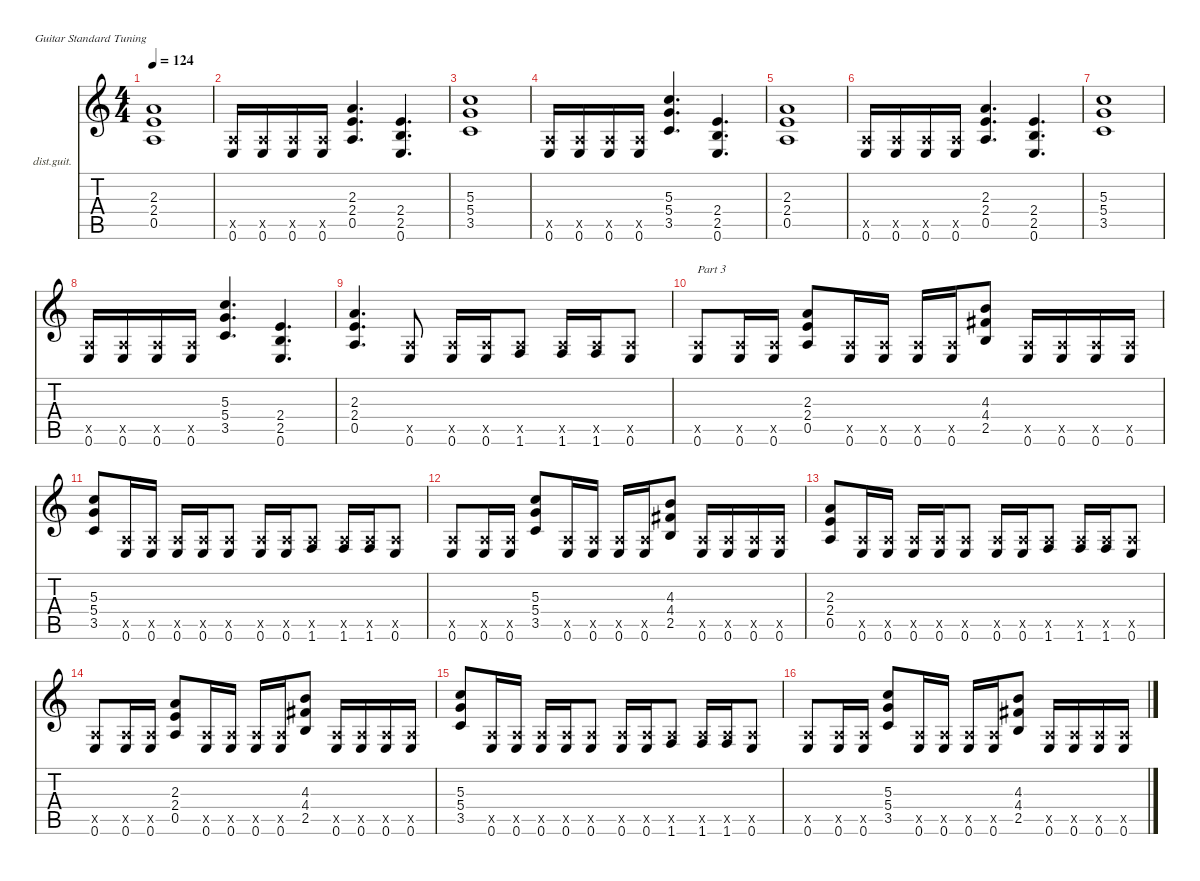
\defaultSystemsLayout 4
\hideDynamics
\bracketExtendMode nobrackets
\firstSystemTrackNameOrientation horizontal
\otherSystemsTrackNameOrientation horizontal
\track ("Rhythm Guitar 1" "dist.guit.") {instrument distortionguitar}
\staff {score tabs}
\tuning (E4 B3 G3 D3 A2 E2)
\ts (4 4)
\tempo 124
\clef g2
\ks c
(2.3 2.4 0.5).1{dy f} |
(0.5{x} 0.6).16 (0.5{x} 0.6).16 (0.5{x} 0.6).16 (0.5{x} 0.6).16 (2.3 2.4 0.5).4{d} (2.4 2.5 0.6).4{d} |
(5.3 5.4 3.5).1 |
(0.5{x} 0.6).16 (0.5{x} 0.6).16 (0.5{x} 0.6).16 (0.5{x} 0.6).16 (5.3 5.4 3.5).4{d} (2.4 2.5 0.6).4{d} |
(2.3 2.4 0.5).1 |
(0.5{x} 0.6).16 (0.5{x} 0.6).16 (0.5{x} 0.6).16 (0.5{x} 0.6).16 (2.3 2.4 0.5).4{d} (2.4 2.5 0.6).4{d} |
(5.3 5.4 3.5).1 |
(0.5{x} 0.6).16 (0.5{x} 0.6).16 (0.5{x} 0.6).16 (0.5{x} 0.6).16 (5.3 5.4 3.5).4{d} (2.4 2.5 0.6).4{d} |
(2.3 2.4 0.5).4{d} (0.5{x} 0.6).8 (0.5{x} 0.6).16 (0.5{x} 0.6).16 (0.5{x} 1.6).8 (0.5{x} 1.6).16 (0.5{x} 1.6).16 (0.5{x} 0.6).8 |
(0.5{x} 0.6).8{txt "Part 3"} (0.5{x} 0.6).16 (0.5{x} 0.6).16 (2.3 2.4 0.5).8 (0.5{x} 0.6).16 (0.5{x} 0.6).16 (0.5{x} 0.6).16 (0.5{x} 0.6).16 (4.3 4.4{acc #} 2.5).8 (0.5{x} 0.6).16 (0.5{x} 0.6).16 (0.5{x} 0.6).16 (0.5{x} 0.6).16 |
(5.3 5.4 3.5).8 (0.5{x} 0.6).16 (0.5{x} 0.6).16 (0.5{x} 0.6).16 (0.5{x} 0.6).16 (0.5{x} 0.6).8 (0.5{x} 0.6).16 (0.5{x} 0.6).16 (0.5{x} 1.6).8 (0.5{x} 1.6).16 (0.5{x} 1.6).16 (0.5{x} 0.6).8 |
(0.5{x} 0.6).8 (0.5{x} 0.6).16 (0.5{x} 0.6).16 (5.3 5.4 3.5).8 (0.5{x} 0.6).16 (0.5{x} 0.6).16 (0.5{x} 0.6).16 (0.5{x} 0.6).16 (4.3 4.4{acc #} 2.5).8 (0.5{x} 0.6).16 (0.5{x} 0.6).16 (0.5{x} 0.6).16 (0.5{x} 0.6).16 |
(2.3 2.4 0.5).8 (0.5{x} 0.6).16 (0.5{x} 0.6).16 (0.5{x} 0.6).16 (0.5{x} 0.6).16 (0.5{x} 0.6).8 (0.5{x} 0.6).16 (0.5{x} 0.6).16 (0.5{x} 1.6).8 (0.5{x} 1.6).16 (0.5{x} 1.6).16 (0.5{x} 0.6).8 |
(0.5{x} 0.6).8 (0.5{x} 0.6).16 (0.5{x} 0.6).16 (2.3 2.4 0.5).8 (0.5{x} 0.6).16 (0.5{x} 0.6).16 (0.5{x} 0.6).16 (0.5{x} 0.6).16 (4.3 4.4{acc #} 2.5).8 (0.5{x} 0.6).16 (0.5{x} 0.6).16 (0.5{x} 0.6).16 (0.5{x} 0.6).16 |
(5.3 5.4 3.5).8 (0.5{x} 0.6).16 (0.5{x} 0.6).16 (0.5{x} 0.6).16 (0.5{x} 0.6).16 (0.5{x} 0.6).8 (0.5{x} 0.6).16 (0.5{x} 0.6).16 (0.5{x} 1.6).8 (0.5{x} 1.6).16 (0.5{x} 1.6).16 (0.5{x} 0.6).8 |
(0.5{x} 0.6).8 (0.5{x} 0.6).16 (0.5{x} 0.6).16 (5.3 5.4 3.5).8 (0.5{x} 0.6).16 (0.5{x} 0.6).16 (0.5{x} 0.6).16 (0.5{x} 0.6).16 (4.3 4.4{acc #} 2.5).8 (0.5{x} 0.6).16 (0.5{x} 0.6).16 (0.5{x} 0.6).16 (0.5{x} 0.6).16
